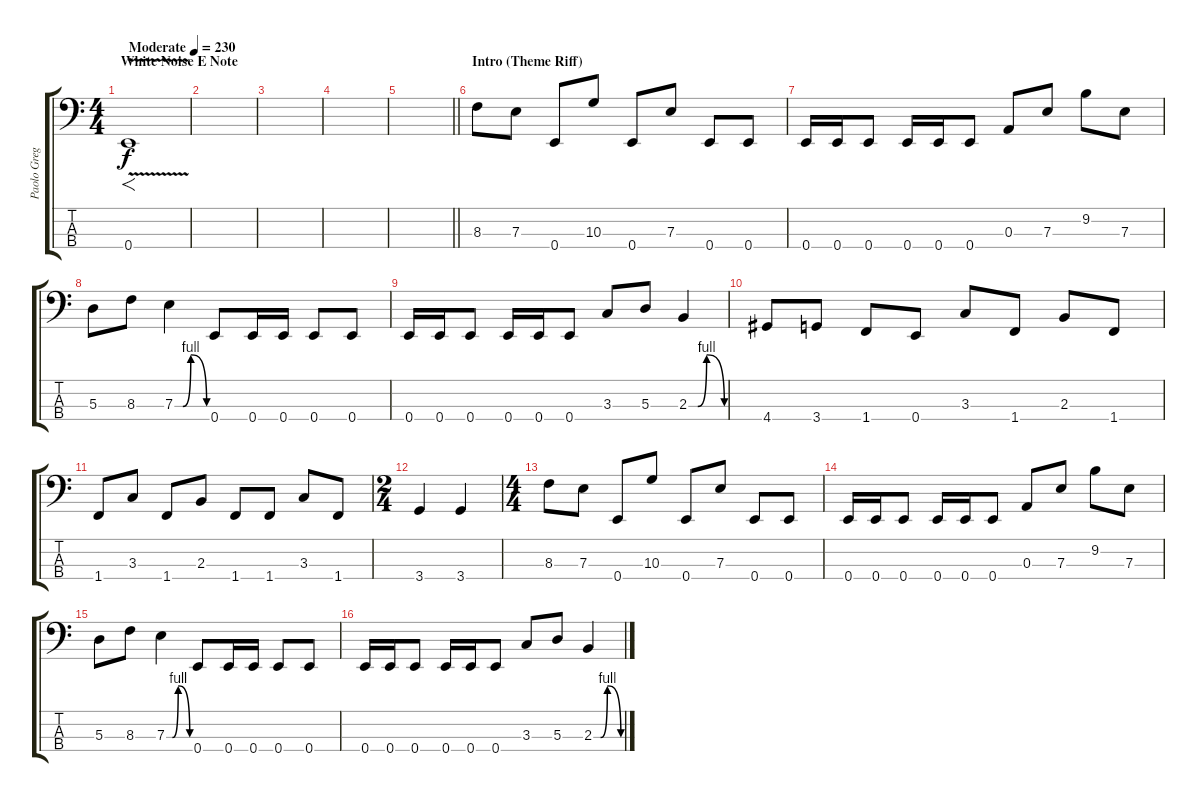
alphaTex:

\track ("Paolo Gregoletto" "Paolo Greg") {instrument electricbassfinger}
\staff {score tabs}
\tuning (G2 D2 A1 E1) {hide}
\ts (4 4)
\section ("" "White Noise E Note")
\tempo (230 "Moderate")
\clef f4
\ks c
0.4{v}.1{f dy f instrument electricbassfinger} |
|
|
|
\barLineRight lightlight
|
\section ("" "Intro (Theme Riff)")
8.3.8 7.3.8 0.4.8 10.3.8 0.4.8 7.3.8 0.4.8 0.4.8 |
0.4.16 0.4.16 0.4.8 0.4.16 0.4.16 0.4.8 0.3.8 7.3.8 9.2.8 7.3.8 |
5.3.8 8.3.8 7.3{be (custom 0 0 15 0 30 4 60 0)}.4 0.4.8 0.4.16 0.4.16 0.4.8 0.4.8 |
0.4.16 0.4.16 0.4.8 0.4.16 0.4.16 0.4.8 3.3.8 5.3.8 2.3{be (custom 0 0 15 0 30 4 60 0)}.4 |
4.4.8 3.4.8 1.4.8 0.4.8 3.3.8 1.4.8 2.3.8 1.4.8 |
1.4.8 3.3.8 1.4.8 2.3.8 1.4.8 1.4.8 3.3.8 1.4.8 |
\ts (2 4)
3.4.4 3.4.4 |
\ts (4 4)
8.3.8 7.3.8 0.4.8 10.3.8 0.4.8 7.3.8 0.4.8 0.4.8 |
0.4.16 0.4.16 0.4.8 0.4.16 0.4.16 0.4.8 0.3.8 7.3.8 9.2.8 7.3.8 |
5.3.8 8.3.8 7.3{be (custom 0 0 15 0 30 4 60 0)}.4 0.4.8 0.4.16 0.4.16 0.4.8 0.4.8 |
0.4.16 0.4.16 0.4.8 0.4.16 0.4.16 0.4.8 3.3.8 5.3.8 2.3{be (custom 0 0 15 0 30 4 60 0)}.4
